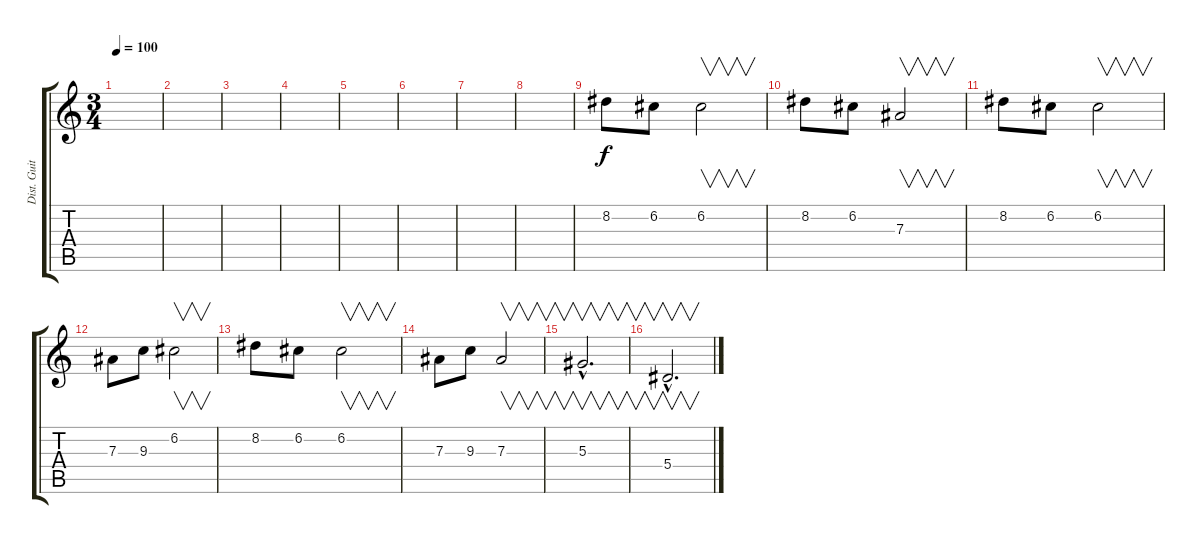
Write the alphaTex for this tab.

\track ("Dist. Guitar" "Dist. Guit") {instrument distortionguitar}
\staff {score tabs}
\tuning (C4 G3 Eb3 Bb2 F2 C2) {hide}
\ts (3 4)
\tempo 100
\clef g2
\ks c
|
|
|
|
|
|
|
|
8.2.8 6.2.8 6.2.2{v} |
8.2.8 6.2.8 7.3.2{v} |
8.2.8 6.2.8 6.2.2{v} |
7.3.8 9.3.8 6.2.2{v} |
8.2.8 6.2.8 6.2.2{v} |
7.3.8 9.3.8 7.3.2{v} |
5.3{hac}.2{v d} |
5.4{hac}.2{v d}
